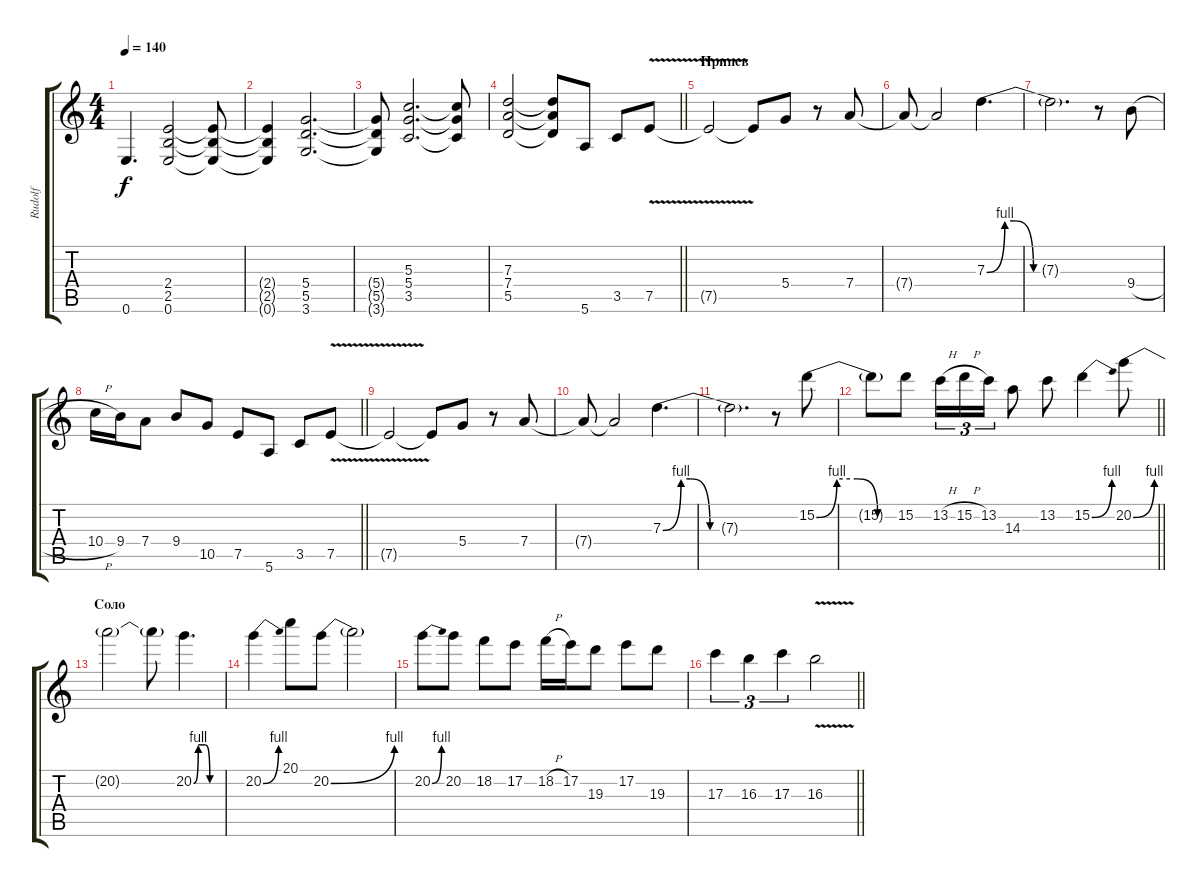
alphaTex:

\track ("Rudolf" "Rudolf") {instrument overdrivenguitar}
\staff {score tabs}
\tuning (E4 B3 G3 D3 A2 E2) {hide}
\ts (4 4)
\tempo 140
\clef g2
\ks c
0.6{t}.4{d dy f} (2.4 2.5 0.6).2 (2.4{t} 2.5{t} 0.6{t}).8 |
(2.4{t} 2.5{t} 0.6{t}).4 (5.4 5.5 3.6).2{d} |
(5.4{t} 5.5{t} 3.6{t}).8 (5.3 5.4 3.5).2{d} (5.3{t} 5.4{t} 3.5{t}).8 |
\barLineRight lightlight
(7.3 7.4 5.5).2 (7.3{t} 7.4{t} 5.5{t}).8 5.6.8 3.5.8 7.5{v}.8 |
\section ("" "Припев")
7.5{t}.2 7.5{t}.8 5.4.8 r.8 7.4.8 |
7.4{t}.8 7.4{t}.2 7.3{be (custom 0 0 10 4 15 4 26 0 60 0)}.4{d} |
7.3{t}.2{d} r.8 9.4{h}.8 |
\barLineRight lightlight
10.4{h}.16 9.4.16 7.4.8 9.4.8 10.5.8 7.5.8 5.6.8 3.5.8 7.5{v}.8 |
7.5{t}.2 7.5{t}.8 5.4.8 r.8 7.4.8 |
7.4{t}.8 7.4{t}.2 7.3{be (custom 0 0 10 4 15 4 26 0 60 0)}.4{d} |
7.3{t}.2{d} r.8 15.2{be (custom 0 0 15 4 30 4 45 0 60 0)}.8 |
\barLineRight lightlight
15.2{t}.8 15.2.8 13.2{h}.16{tu (3 2)} 15.2{h}.16{tu (3 2)} 13.2.16{tu (3 2)} 14.3.8 13.2.8 15.2{be (bend 0 0 60 4)}.4 20.2{be (bend 0 0 60 4)}.8 |
\section ("" "Соло")
20.2{t}.2 20.2{t}.8 20.2{be (custom 0 0 10 4 25 4 35 0 60 0)}.4{d} |
20.2{be (bend 0 0 60 4)}.4 20.1.8 20.2{be (bend 0 0 60 4)}.8 20.2{t}.2 |
20.2{be (bend 0 0 60 4)}.8 20.2.8 18.2.8 17.2.8 18.2{h}.16 17.2.16 19.3.8 17.2.8 19.3.8 |
\barLineRight lightlight
17.3.4{tu (3 2)} 16.3.4{tu (3 2)} 17.3.4{tu (3 2)} 16.3{v}.2
